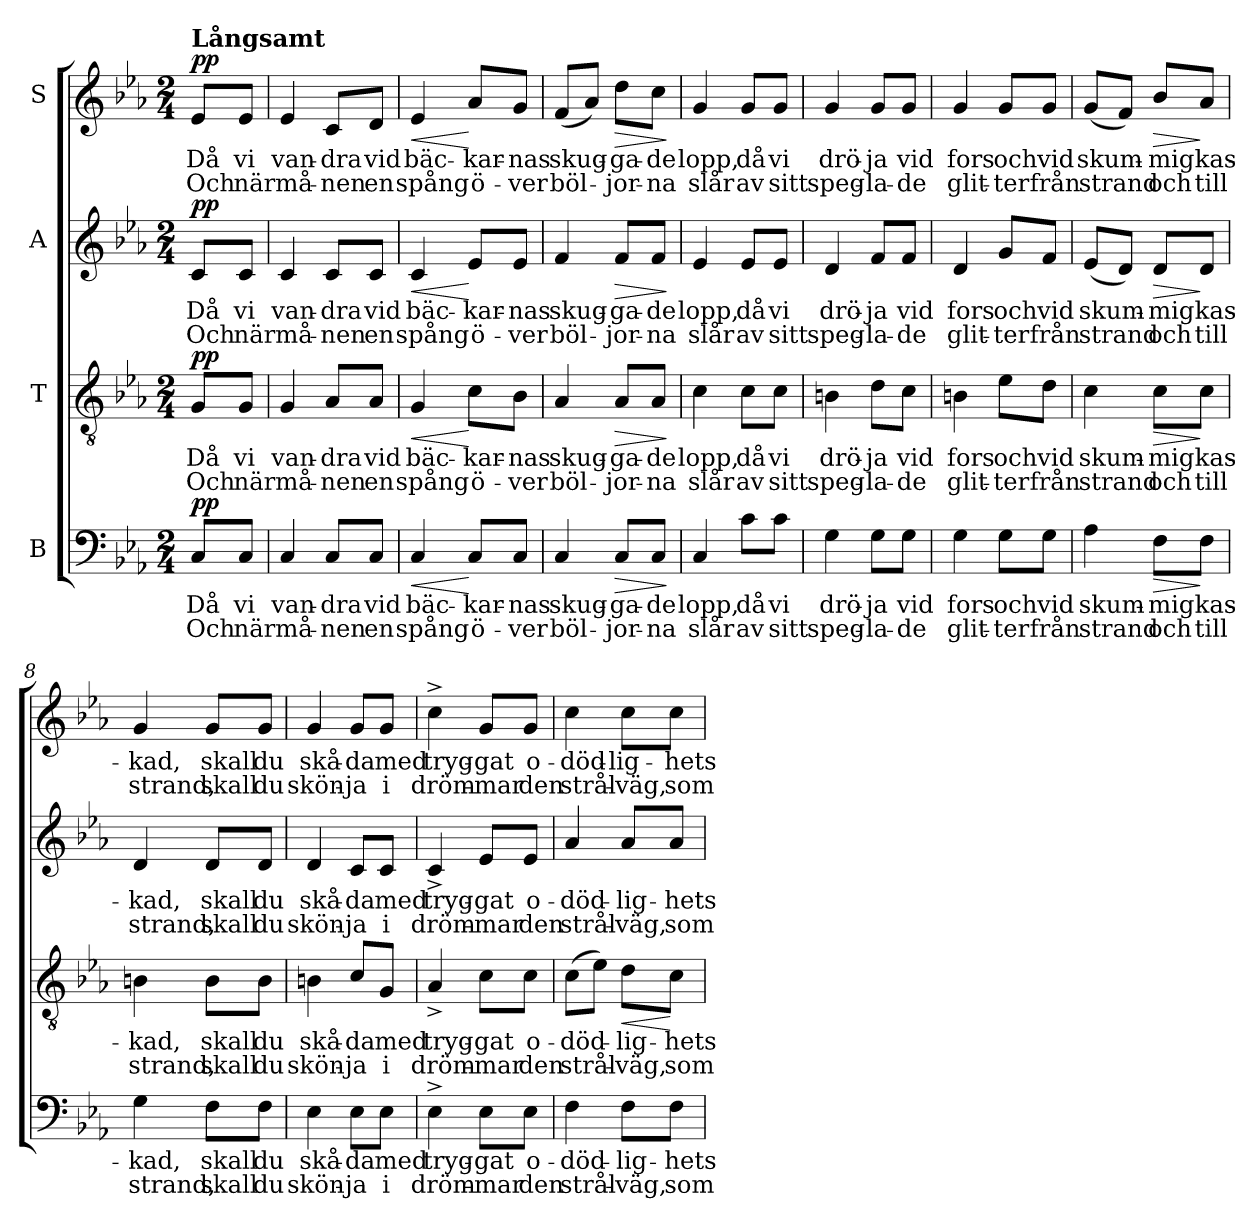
**kern	**text	**text	**dynam	**kern	**text	**text	**dynam	**kern	**text	**text	**dynam	**kern	**text	**text	**dynam
*part4	*part4	*part4	*part4	*part3	*part3	*part3	*part3	*part2	*part2	*part2	*part2	*part1	*part1	*part1	*part1
*staff4	*staff4	*staff4	*staff4	*staff3	*staff3	*staff3	*staff3	*staff2	*staff2	*staff2	*staff2	*staff1	*staff1	*staff1	*staff1
*I"B	*	*	*	*I"T	*	*	*	*I"A	*	*	*	*I"S	*	*	*
*clefF4	*	*	*	*clefGv2	*	*	*	*clefG2	*	*	*	*clefG2	*	*	*
*k[b-e-a-]	*	*	*	*k[b-e-a-]	*	*	*	*k[b-e-a-]	*	*	*	*k[b-e-a-]	*	*	*
*E-:	*	*	*	*E-:	*	*	*	*E-:	*	*	*	*E-:	*	*	*
*M2/4	*	*	*	*M2/4	*	*	*	*M2/4	*	*	*	*M2/4	*	*	*
=	=	=	=	=	=	=	=	=	=	=	=	=	=	=	=
!	!	!	!	!	!	!	!	!	!	!	!	!LO:TX:a:B:t=Långsamt	!	!	!
!	!LO:LY:b	!LO:LY:b	!LO:DY:a	!	!LO:LY:b	!LO:LY:b	!LO:DY:a	!	!LO:LY:b	!LO:LY:b	!LO:DY:a	!	!LO:LY:b	!LO:LY:b	!LO:DY:a
8C/L	Då	Och	pp	8G/L	Då	Och	pp	8c/L	Då	Och	pp	8e-/L	Då	Och	pp
!	!LO:LY:b	!LO:LY:b	!	!	!LO:LY:b	!LO:LY:b	!	!	!LO:LY:b	!LO:LY:b	!	!	!LO:LY:b	!LO:LY:b	!
8C/J	vi	när	.	8G/J	vi	när	.	8c/J	vi	när	.	8e-/J	vi	när	.
=1	=1	=1	=1	=1	=1	=1	=1	=1	=1	=1	=1	=1	=1	=1	=1
!	!LO:LY:b	!LO:LY:b	!	!	!LO:LY:b	!LO:LY:b	!	!	!LO:LY:b	!LO:LY:b	!	!	!LO:LY:b	!LO:LY:b	!
4C/	van-	må-	.	4G/	van-	må-	.	4c/	van-	må-	.	4e-/	van-	må-	.
!	!LO:LY:b	!LO:LY:b	!	!	!LO:LY:b	!LO:LY:b	!	!	!LO:LY:b	!LO:LY:b	!	!	!LO:LY:b	!LO:LY:b	!
8C/L	-dra	-nen	.	8A-/L	-dra	-nen	.	8c/L	-dra	-nen	.	8c/L	-dra	-nen	.
!	!LO:LY:b	!LO:LY:b	!	!	!LO:LY:b	!LO:LY:b	!	!	!LO:LY:b	!LO:LY:b	!	!	!LO:LY:b	!LO:LY:b	!
8C/J	vid	en	.	8A-/J	vid	en	.	8c/J	vid	en	.	8d/J	vid	en	.
=2	=2	=2	=2	=2	=2	=2	=2	=2	=2	=2	=2	=2	=2	=2	=2
!	!LO:LY:b	!LO:LY:b	!LO:HP:b	!	!LO:LY:b	!LO:LY:b	!LO:HP:b	!	!LO:LY:b	!LO:LY:b	!LO:HP:b	!	!LO:LY:b	!LO:LY:b	!LO:HP:b
4C/	bäc-	spång	<	4G/	bäc-	spång	<	4c/	bäc-	spång	<	4e-/	bäc-	spång	<
!	!LO:LY:b	!LO:LY:b	!	!	!LO:LY:b	!LO:LY:b	!	!	!LO:LY:b	!LO:LY:b	!	!	!LO:LY:b	!LO:LY:b	!
8C/L	-kar-	ö-	[	8c\L	-kar-	ö-	[	8e-/L	-kar-	ö-	[	8a-/L	-kar-	ö-	[
!	!LO:LY:b	!LO:LY:b	!	!	!LO:LY:b	!LO:LY:b	!	!	!LO:LY:b	!LO:LY:b	!	!	!LO:LY:b	!LO:LY:b	!
8C/J	-nas	-ver	.	8B-\J	-nas	-ver	.	8e-/J	-nas	-ver	.	8g/J	-nas	-ver	.
=3	=3	=3	=3	=3	=3	=3	=3	=3	=3	=3	=3	=3	=3	=3	=3
!	!LO:LY:b	!LO:LY:b	!	!	!LO:LY:b	!LO:LY:b	!	!	!LO:LY:b	!LO:LY:b	!	!	!LO:LY:b	!LO:LY:b	!
4C/	skug-	böl-	.	4A-/	skug-	böl-	.	4f/	skug-	böl-	.	(<8f/L	skug-	böl-	.
.	.	.	.	.	.	.	.	.	.	.	.	8a-/J)	.	.	.
!	!LO:LY:b	!LO:LY:b	!LO:HP:b	!	!LO:LY:b	!LO:LY:b	!LO:HP:b	!	!LO:LY:b	!LO:LY:b	!LO:HP:b	!	!LO:LY:b	!LO:LY:b	!LO:HP:b
8C/L	-ga-	-jor-	>	8A-/L	-ga-	-jor-	>	8f/L	-ga-	-jor-	>	8dd\L	-ga-	-jor-	>
!	!LO:LY:b	!LO:LY:b	!	!	!LO:LY:b	!LO:LY:b	!	!	!LO:LY:b	!LO:LY:b	!	!	!LO:LY:b	!LO:LY:b	!
8C/J	-de	-na	.	8A-/J	-de	-na	.	8f/J	-de	-na	.	8cc\J	-de	-na	.
.	.	.	]	.	.	.	]	.	.	.	]	.	.	.	]
=4	=4	=4	=4	=4	=4	=4	=4	=4	=4	=4	=4	=4	=4	=4	=4
!	!LO:LY:b	!LO:LY:b	!	!	!LO:LY:b	!LO:LY:b	!	!	!LO:LY:b	!LO:LY:b	!	!	!LO:LY:b	!LO:LY:b	!
4C/	lopp,	slår	.	4c\	lopp,	slår	.	4e-/	lopp,	slår	.	4g/	lopp,	slår	.
!	!LO:LY:b	!LO:LY:b	!	!	!LO:LY:b	!LO:LY:b	!	!	!LO:LY:b	!LO:LY:b	!	!	!LO:LY:b	!LO:LY:b	!
8c\L	då	av	.	8c\L	då	av	.	8e-/L	då	av	.	8g/L	då	av	.
!	!LO:LY:b	!LO:LY:b	!	!	!LO:LY:b	!LO:LY:b	!	!	!LO:LY:b	!LO:LY:b	!	!	!LO:LY:b	!LO:LY:b	!
8c\J	vi	sitt	.	8c\J	vi	sitt	.	8e-/J	vi	sitt	.	8g/J	vi	sitt	.
!!LO:LB:g=z
=5	=5	=5	=5	=5	=5	=5	=5	=5	=5	=5	=5	=5	=5	=5	=5
!	!LO:LY:b	!LO:LY:b	!	!	!LO:LY:b	!LO:LY:b	!	!	!LO:LY:b	!LO:LY:b	!	!	!LO:LY:b	!LO:LY:b	!
4G\	drö-	speg-	.	4Bn\	drö-	speg-	.	4d/	drö-	speg-	.	4g/	drö-	speg-	.
!	!LO:LY:b	!LO:LY:b	!	!	!LO:LY:b	!LO:LY:b	!	!	!LO:LY:b	!LO:LY:b	!	!	!LO:LY:b	!LO:LY:b	!
8G\L	-ja	-la-	.	8d\L	-ja	-la-	.	8f/L	-ja	-la-	.	8g/L	-ja	-la-	.
!	!LO:LY:b	!LO:LY:b	!	!	!LO:LY:b	!LO:LY:b	!	!	!LO:LY:b	!LO:LY:b	!	!	!LO:LY:b	!LO:LY:b	!
8G\J	vid	-de	.	8c\J	vid	-de	.	8f/J	vid	-de	.	8g/J	vid	-de	.
=6	=6	=6	=6	=6	=6	=6	=6	=6	=6	=6	=6	=6	=6	=6	=6
!	!LO:LY:b	!LO:LY:b	!	!	!LO:LY:b	!LO:LY:b	!	!	!LO:LY:b	!LO:LY:b	!	!	!LO:LY:b	!LO:LY:b	!
4G\	fors	glit-	.	4Bn\	fors	glit-	.	4d/	fors	glit-	.	4g/	fors	glit-	.
!	!LO:LY:b	!LO:LY:b	!	!	!LO:LY:b	!LO:LY:b	!	!	!LO:LY:b	!LO:LY:b	!	!	!LO:LY:b	!LO:LY:b	!
8G\L	och	-ter	.	8e-\L	och	-ter	.	8g/L	och	-ter	.	8g/L	och	-ter	.
!	!LO:LY:b	!LO:LY:b	!	!	!LO:LY:b	!LO:LY:b	!	!	!LO:LY:b	!LO:LY:b	!	!	!LO:LY:b	!LO:LY:b	!
8G\J	vid	från	.	8d\J	vid	från	.	8f/J	vid	från	.	8g/J	vid	från	.
=7	=7	=7	=7	=7	=7	=7	=7	=7	=7	=7	=7	=7	=7	=7	=7
!	!LO:LY:b	!LO:LY:b	!	!	!LO:LY:b	!LO:LY:b	!	!	!LO:LY:b	!LO:LY:b	!	!	!LO:LY:b	!LO:LY:b	!
4A-\	skum-	strand	.	4c\	skum-	strand	.	(<8e-/L	skum-	strand	.	(<8g/L	skum-	strand	.
.	.	.	.	.	.	.	.	8d/J)	.	.	.	8f/J)	.	.	.
!	!LO:LY:b	!LO:LY:b	!LO:HP:b	!	!LO:LY:b	!LO:LY:b	!LO:HP:b	!	!LO:LY:b	!LO:LY:b	!LO:HP:b	!	!LO:LY:b	!LO:LY:b	!LO:HP:b
8F\L	-mig	och	>	8c\L	-mig	och	>	8d/L	-mig	och	>	8b-/L	-mig	och	>
!	!LO:LY:b	!LO:LY:b	!	!	!LO:LY:b	!LO:LY:b	!	!	!LO:LY:b	!LO:LY:b	!	!	!LO:LY:b	!LO:LY:b	!
8F\J	kas-	till	]	8c\J	kas-	till	]	8d/J	kas-	till	]	8a-/J	kas-	till	]
=8	=8	=8	=8	=8	=8	=8	=8	=8	=8	=8	=8	=8	=8	=8	=8
!	!LO:LY:b	!LO:LY:b	!	!	!LO:LY:b	!LO:LY:b	!	!	!LO:LY:b	!LO:LY:b	!	!	!LO:LY:b	!LO:LY:b	!
4G\	-kad,	strand,	.	4Bn\	-kad,	strand,	.	4d/	-kad,	strand,	.	4g/	-kad,	strand,	.
!	!LO:LY:b	!LO:LY:b	!	!	!LO:LY:b	!LO:LY:b	!	!	!LO:LY:b	!LO:LY:b	!	!	!LO:LY:b	!LO:LY:b	!
8F\L	skall	skall	.	8B\L	skall	skall	.	8d/L	skall	skall	.	8g/L	skall	skall	.
!	!LO:LY:b	!LO:LY:b	!	!	!LO:LY:b	!LO:LY:b	!	!	!LO:LY:b	!LO:LY:b	!	!	!LO:LY:b	!LO:LY:b	!
8F\J	du	du	.	8B\J	du	du	.	8d/J	du	du	.	8g/J	du	du	.
!!LO:PB:g=z
=9	=9	=9	=9	=9	=9	=9	=9	=9	=9	=9	=9	=9	=9	=9	=9
!	!LO:LY:b	!LO:LY:b	!	!	!LO:LY:b	!LO:LY:b	!	!	!LO:LY:b	!LO:LY:b	!	!	!LO:LY:b	!LO:LY:b	!
4E-\	skå-	skön-	.	4Bn\	skå-	skön-	.	4d/	skå-	skön-	.	4g/	skå-	skön-	.
!	!LO:LY:b	!LO:LY:b	!	!	!LO:LY:b	!LO:LY:b	!	!	!LO:LY:b	!LO:LY:b	!	!	!LO:LY:b	!LO:LY:b	!
8E-\L	-da	-ja	.	8c/L	-da	-ja	.	8c/L	-da	-ja	.	8g/L	-da	-ja	.
!	!LO:LY:b	!LO:LY:b	!	!	!LO:LY:b	!LO:LY:b	!	!	!LO:LY:b	!LO:LY:b	!	!	!LO:LY:b	!LO:LY:b	!
8E-\J	med	i	.	8G/J	med	i	.	8c/J	med	i	.	8g/J	med	i	.
=10	=10	=10	=10	=10	=10	=10	=10	=10	=10	=10	=10	=10	=10	=10	=10
!	!LO:LY:b	!LO:LY:b	!	!	!LO:LY:b	!LO:LY:b	!	!	!LO:LY:b	!LO:LY:b	!	!	!LO:LY:b	!LO:LY:b	!
4E-^>\	tryg-	dröm-	.	4A-^>/	tryg-	dröm-	.	4c^>/	tryg-	dröm-	.	4cc^>\	tryg-	dröm-	.
!	!LO:LY:b	!LO:LY:b	!	!	!LO:LY:b	!LO:LY:b	!	!	!LO:LY:b	!LO:LY:b	!	!	!LO:LY:b	!LO:LY:b	!
8E-\L	-gat	-mar	.	8c\L	-gat	-mar	.	8e-/L	-gat	-mar	.	8g/L	-gat	-mar	.
!	!LO:LY:b	!LO:LY:b	!	!	!LO:LY:b	!LO:LY:b	!	!	!LO:LY:b	!LO:LY:b	!	!	!LO:LY:b	!LO:LY:b	!
8E-\J	o-	den	.	8c\J	o-	den	.	8e-/J	o-	den	.	8g/J	o-	den	.
=11	=11	=11	=11	=11	=11	=11	=11	=11	=11	=11	=11	=11	=11	=11	=11
!	!LO:LY:b	!LO:LY:b	!	!	!LO:LY:b	!LO:LY:b	!	!	!LO:LY:b	!LO:LY:b	!	!	!LO:LY:b	!LO:LY:b	!
4F\	-död-	strål-	.	(>8c\L	-död-	strål-	.	4a-/	-död-	strål-	.	4cc\	-död-	strål-	.
.	.	.	.	8e-\J)	.	.	.	.	.	.	.	.	.	.	.
!	!LO:LY:b	!LO:LY:b	!	!	!LO:LY:b	!LO:LY:b	!LO:HP:b	!	!LO:LY:b	!LO:LY:b	!	!	!LO:LY:b	!LO:LY:b	!
8F\L	-lig-	-väg,	.	8d\L	-lig-	-väg,	<	8a-/L	-lig-	-väg,	.	8cc\L	-lig-	-väg,	.
!	!LO:LY:b	!LO:LY:b	!	!	!LO:LY:b	!LO:LY:b	!	!	!LO:LY:b	!LO:LY:b	!	!	!LO:LY:b	!LO:LY:b	!
8F\J	-hets-	som	.	8c\J	-hets-	som	[	8a-/J	-hets-	som	.	8cc\J	-hets-	som	.
=	=	=	=	=	=	=	=	=	=	=	=	=	=	=	=
*-	*-	*-	*-	*-	*-	*-	*-	*-	*-	*-	*-	*-	*-	*-	*-
